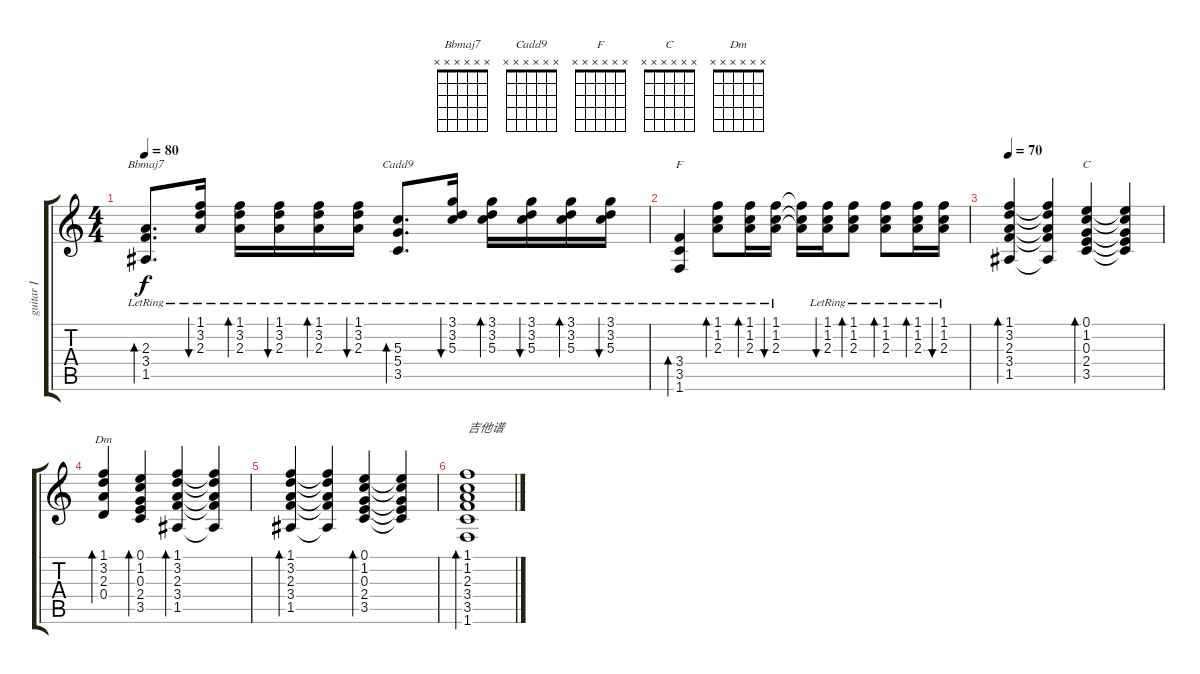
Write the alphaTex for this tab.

\track ("guitar I" "guitar I") {instrument acousticguitarsteel}
\staff {score tabs}
\tuning (E4 B3 G3 D3 A2 E2) {hide}
\chord ("Bbmaj7" x x x x x x)
\chord ("Cadd9" x x x x x x)
\chord ("F" x x x x x x)
\chord ("C" x x x x x x)
\chord ("Dm" x x x x x x)
\ts (4 4)
\tempo 80
\clef g2
\ks c
(2.3{lr} 3.4{lr} 1.5{lr}).8{d bd 60 ch "Bbmaj7" dy f} (1.1{lr} 3.2{lr} 2.3{lr}).16{bu 60} (1.1{lr} 3.2{lr} 2.3{lr}).16{bd 60} (1.1{lr} 3.2{lr} 2.3{lr}).16{bu 60} (1.1{lr} 3.2{lr} 2.3{lr}).16{bd 60} (1.1{lr} 3.2{lr} 2.3{lr}).16{bu 60} (5.3{lr} 5.4{lr} 3.5{lr}).8{d bd 60 ch "Cadd9"} (3.1{lr} 3.2{lr} 5.3{lr}).16{bu 60} (3.1{lr} 3.2{lr} 5.3{lr}).16{bd 60} (3.1{lr} 3.2{lr} 5.3{lr}).16{bu 60} (3.1{lr} 3.2{lr} 5.3{lr}).16{bd 60} (3.1{lr} 3.2{lr} 5.3{lr}).16{bu 60} |
(3.4{lr} 3.5{lr} 1.6{lr}).4{bd 60 ch "F"} (1.1{lr} 1.2{lr} 2.3{lr}).8{bd 60} (1.1{lr} 1.2{lr} 2.3{lr}).16{bd 60} (1.1{lr} 1.2{lr} 2.3{lr}).16{bu 60} (1.1{t} 1.2{t} 2.3{t}).16 (1.1{lr} 1.2{lr} 2.3{lr}).16{bu 60} (1.1{lr} 1.2{lr} 2.3{lr}).8{bd 60} (1.1{lr} 1.2{lr} 2.3{lr}).8{bd 60} (1.1{lr} 1.2{lr} 2.3{lr}).16{bd 60} (1.1{lr} 1.2{lr} 2.3{lr}).16{bu 60} |
\tempo 70
(1.1 3.2 2.3 3.4 1.5).4{bd 240} (1.1{t} 3.2{t} 2.3{t} 3.4{t} 1.5{t}).4 (0.1 1.2 0.3 2.4 3.5).4{bd 240 ch "C"} (0.1{t} 1.2{t} 0.3{t} 2.4{t} 3.5{t}).4 |
(1.1 3.2 2.3 0.4).4{bd 240 ch "Dm"} (0.1 1.2 0.3 2.4 3.5).4{bd 240} (1.1 3.2 2.3 3.4 1.5).4{bd 240} (1.1{t} 3.2{t} 2.3{t} 3.4{t} 1.5{t}).4 |
(1.1 3.2 2.3 3.4 1.5).4{bd 240} (1.1{t} 3.2{t} 2.3{t} 3.4{t} 1.5{t}).4 (0.1 1.2 0.3 2.4 3.5).4{bd 240} (0.1{t} 1.2{t} 0.3{t} 2.4{t} 3.5{t}).4 |
(1.1 1.2 2.3 3.4 3.5 1.6).1{bd 240 txt "吉他谱"}
